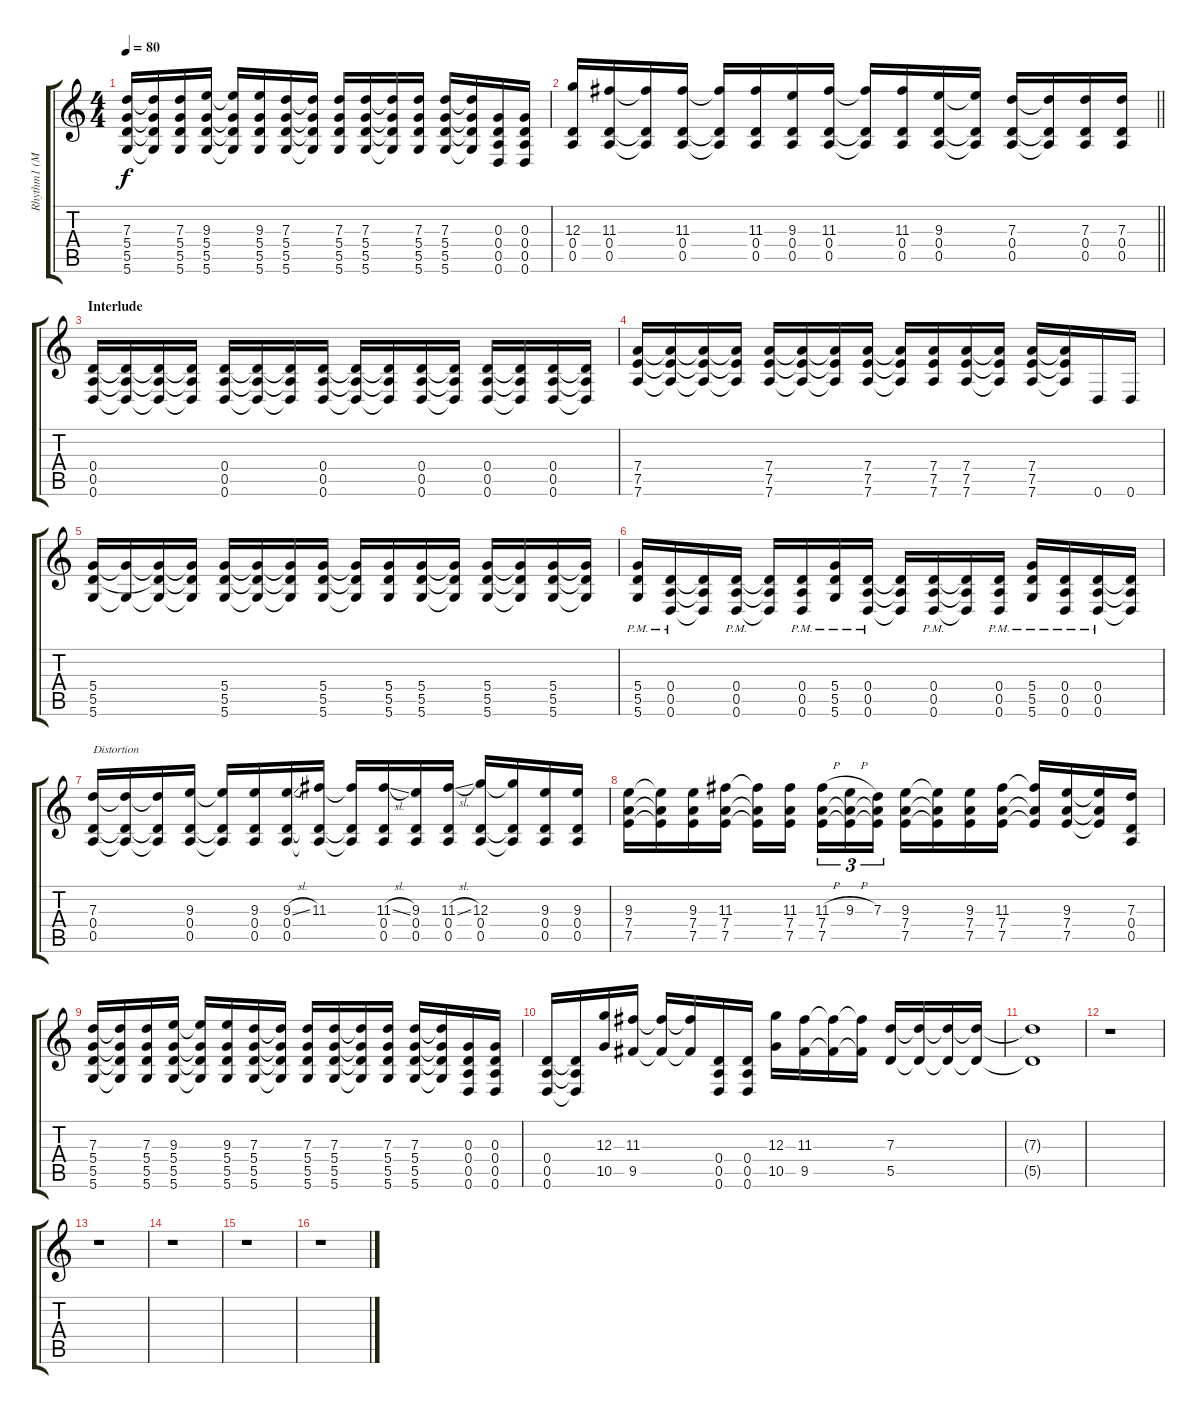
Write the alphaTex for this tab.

\track ("Rhythm1 (Mark Tremonti)" "Rhythm1 (M") {instrument distortionguitar}
\staff {score tabs}
\tuning (E4 B3 G3 D3 A2 D2) {hide}
\ts (4 4)
\tempo 80
\clef g2
\ks c
(7.3 5.4 5.5 5.6).16{dy f} (7.3{t} 5.4{t} 5.5{t} 5.6{t}).16 (7.3 5.4 5.5 5.6).16 (9.3 5.4 5.5 5.6).16 (9.3{t} 5.4{t} 5.5{t} 5.6{t}).16 (9.3 5.4 5.5 5.6).16 (7.3 5.4 5.5 5.6).16 (7.3{t} 5.4{t} 5.5{t} 5.6{t}).16 (7.3 5.4 5.5 5.6).16 (7.3 5.4 5.5 5.6).16 (7.3{t} 5.4{t} 5.5{t} 5.6{t}).16 (7.3 5.4 5.5 5.6).16 (7.3 5.4 5.5 5.6).16 (7.3{t} 5.4{t} 5.5{t} 5.6{t}).16 (0.3 0.4 0.5 0.6).16 (0.3 0.4 0.5 0.6).16 |
\barLineRight lightlight
(12.3 0.4 0.5).16 (11.3 0.4 0.5).16 (11.3{t} 0.4{t} 0.5{t}).16 (11.3 0.4 0.5).16 (11.3{t} 0.4{t} 0.5{t}).16 (11.3 0.4 0.5).16 (9.3 0.4 0.5).16 (11.3 0.4 0.5).16 (11.3{t} 0.4{t} 0.5{t}).16 (11.3 0.4 0.5).16 (9.3 0.4 0.5).16 (9.3{t} 0.4{t} 0.5{t}).16 (7.3 0.4 0.5).16 (7.3{t} 0.4{t} 0.5{t}).16 (7.3 0.4 0.5).16 (7.3 0.4 0.5).16 |
\section ("" "Interlude")
(0.4 0.5 0.6).16 (0.4{t} 0.5{t} 0.6{t}).16 (0.4{t} 0.5{t} 0.6{t}).16 (0.4{t} 0.5{t} 0.6{t}).16 (0.4 0.5 0.6).16 (0.4{t} 0.5{t} 0.6{t}).16 (0.4{t} 0.5{t} 0.6{t}).16 (0.4 0.5 0.6).16 (0.4{t} 0.5{t} 0.6{t}).16 (0.4{t} 0.5{t} 0.6{t}).16 (0.4 0.5 0.6).16 (0.4{t} 0.5{t} 0.6{t}).16 (0.4 0.5 0.6).16 (0.4{t} 0.5{t} 0.6{t}).16 (0.4 0.5 0.6).16 (0.4{t} 0.5{t} 0.6{t}).16 |
(7.4 7.5 7.6).16 (7.4{t} 7.5{t} 7.6{t}).16 (7.4{t} 7.5{t} 7.6{t}).16 (7.4{t} 7.5{t} 7.6{t}).16 (7.4 7.5 7.6).16 (7.4{t} 7.5{t} 7.6{t}).16 (7.4{t} 7.5{t} 7.6{t}).16 (7.4 7.5 7.6).16 (7.4{t} 7.5{t} 7.6{t}).16 (7.4 7.5 7.6).16 (7.4 7.5 7.6).16 (7.4{t} 7.5{t} 7.6{t}).16 (7.4 7.5 7.6).16 (7.4{t} 7.5{t} 7.6{t}).16 0.6.16 0.6.16 |
(5.4 5.5 5.6).16 (5.4{t} 5.6{t}).16 (5.4{t} 5.5{t} 5.6{t}).16 (5.4{t} 5.5{t} 5.6{t}).16 (5.4 5.5 5.6).16 (5.4{t} 5.5{t} 5.6{t}).16 (5.4{t} 5.5{t} 5.6{t}).16 (5.4 5.5 5.6).16 (5.4{t} 5.5{t} 5.6{t}).16 (5.4 5.5 5.6).16 (5.4 5.5 5.6).16 (5.4{t} 5.5{t} 5.6{t}).16 (5.4 5.5 5.6).16 (5.4{t} 5.5{t} 5.6{t}).16 (5.4 5.5 5.6).16 (5.4{t} 5.5{t} 5.6{t}).16 |
(5.4{pm} 5.5{pm} 5.6{pm}).16 (0.4{pm} 0.5{pm} 0.6{pm}).16 (0.4{t} 0.5{t} 0.6{t}).16 (0.4{pm} 0.5{pm} 0.6{pm}).16 (0.4{t} 0.5{t} 0.6{t}).16 (0.4{pm} 0.5{pm} 0.6{pm}).16 (5.4{pm} 5.5{pm} 5.6{pm}).16 (0.4{pm} 0.5{pm} 0.6{pm}).16 (0.4{t} 0.5{t} 0.6{t}).16 (0.4{pm} 0.5{pm} 0.6{pm}).16 (0.4{t} 0.5{t} 0.6{t}).16 (0.4{pm} 0.5{pm} 0.6{pm}).16 (5.4{pm} 5.5{pm} 5.6{pm}).16 (0.4{pm} 0.5{pm} 0.6{pm}).16 (0.4{pm} 0.5{pm} 0.6{pm}).16 (0.4{t} 0.5{t} 0.6{t}).16 |
(7.3 0.4 0.5).16{txt "Distortion" instrument distortionguitar} (7.3{t} 0.4{t} 0.5{t}).16 (7.3{t} 0.4{t} 0.5{t}).16 (9.3 0.4 0.5).16 (9.3{t} 0.4{t} 0.5{t}).16 (9.3 0.4 0.5).16 (9.3{sl} 0.4 0.5).16 (11.3 0.4{t} 0.5{t}).16 (11.3{t} 0.4{t} 0.5{t}).16 (11.3{sl} 0.4 0.5).16 (9.3 0.4 0.5).16 (11.3{sl} 0.4 0.5).16 (12.3 0.4 0.5).16 (12.3{t} 0.4{t} 0.5{t}).16 (9.3 0.4 0.5).16 (9.3 0.4 0.5).16 |
(9.3 7.4 7.5).16 (9.3{t} 7.4{t} 7.5{t}).16 (9.3 7.4 7.5).16 (11.3 7.4 7.5).16 (11.3{t} 7.4{t} 7.5{t}).16 (11.3 7.4 7.5).16{beam splitsecondary} (11.3{h} 7.4 7.5).16{tu (3 2)} (9.3{h} 7.4{t} 7.5{t}).16{tu (3 2)} (7.3 7.4{t} 7.5{t}).16{tu (3 2)} (9.3 7.4 7.5).16 (9.3{t} 7.4{t} 7.5{t}).16 (9.3 7.4 7.5).16 (11.3 7.4 7.5).16 (11.3{t} 7.4{t} 7.5{t}).16 (9.3 7.4 7.5).16 (9.3{t} 7.4{t} 7.5{t}).16 (7.3 0.4 0.5).16 |
(7.3 5.4 5.5 5.6).16 (7.3{t} 5.4{t} 5.5{t} 5.6{t}).16 (7.3 5.4 5.5 5.6).16 (9.3 5.4 5.5 5.6).16 (9.3{t} 5.4{t} 5.5{t} 5.6{t}).16 (9.3 5.4 5.5 5.6).16 (7.3 5.4 5.5 5.6).16 (7.3{t} 5.4{t} 5.5{t} 5.6{t}).16 (7.3 5.4 5.5 5.6).16 (7.3 5.4 5.5 5.6).16 (7.3{t} 5.4{t} 5.5{t} 5.6{t}).16 (7.3 5.4 5.5 5.6).16 (7.3 5.4 5.5 5.6).16 (7.3{t} 5.4{t} 5.5{t} 5.6{t}).16 (0.3 0.4 0.5 0.6).16 (0.3 0.4 0.5 0.6).16 |
(0.4 0.5 0.6).16 (0.4{t} 0.5{t} 0.6{t}).16 (12.3 10.5).16 (11.3 9.5).16 (11.3{t} 9.5{t}).16 (11.3{t} 9.5{t}).16 (0.4 0.5 0.6).16 (0.4 0.5 0.6).16 (12.3 10.5).16 (11.3 9.5).16 (11.3{t} 9.5{t}).16 (11.3{t} 9.5{t}).16 (7.3 5.5).16 (7.3{t} 5.5{t}).16 (7.3{t} 5.5{t}).16 (7.3{t} 5.5{t}).16 |
(7.3{t} 5.5{t}).1 |
r.1 |
r.1 |
r.1 |
r.1 |
r.1
